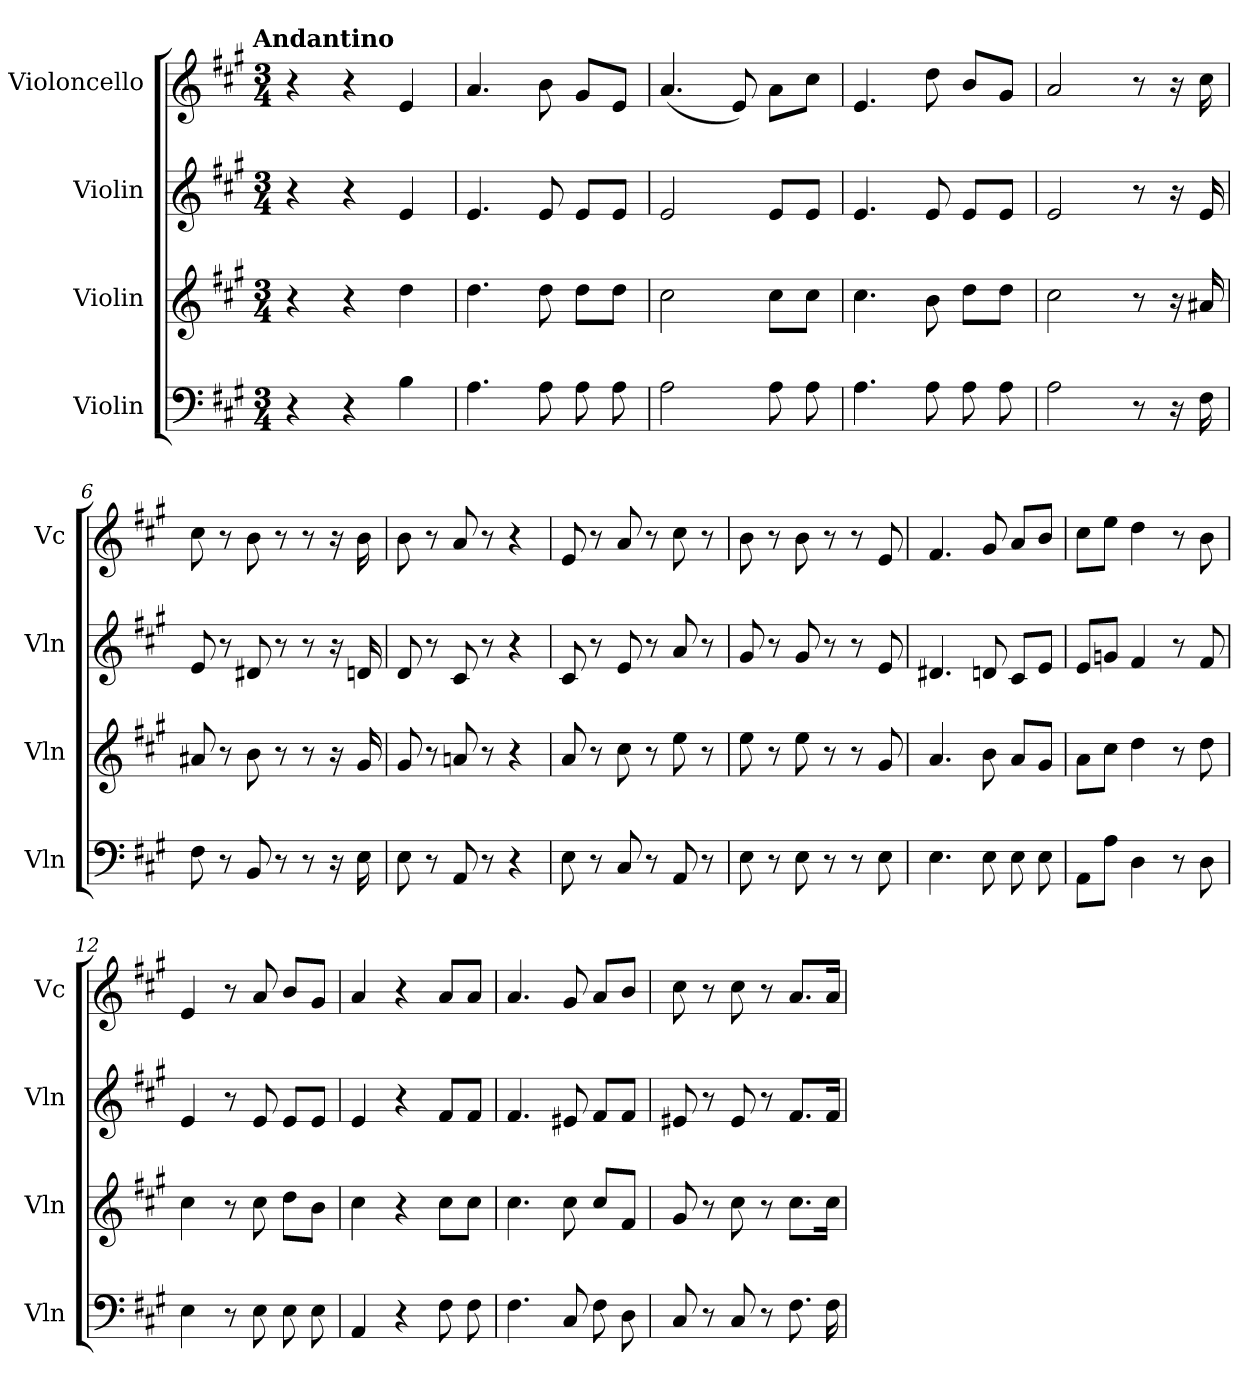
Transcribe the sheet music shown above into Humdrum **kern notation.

**kern	**kern	**kern	**kern
*part4	*part3	*part2	*part1
*staff4	*staff3	*staff2	*staff1
*I"Violin	*I"Violin	*I"Violin	*I"Violoncello
*I'Vln	*I'Vln	*I'Vln	*I'Vc
*clefF4	*clefG2	*clefG2	*clefG2
*k[f#c#g#]	*k[f#c#g#]	*k[f#c#g#]	*k[f#c#g#]
!!LO:TX:omd:t=Andantino
*M3/4	*M3/4	*M3/4	*M3/4
*MM94	*MM94	*MM94	*MM94
=1	=1	=1	=1
4r	4r	4r	4r
4r	4r	4r	4r
4B\	4dd\	4e/	4e/
=2	=2	=2	=2
4.A\	4.dd\	4.e/	4.a/
8A\	8dd\	8e/	8b\
8A\	8dd\L	8e/L	8g#/L
8A\	8dd\J	8e/J	8e/J
=3	=3	=3	=3
2A\	2cc#\	2e/	(<4.a/
.	.	.	8e/)
8A\	8cc#\L	8e/L	8a\L
8A\	8cc#\J	8e/J	8cc#\J
=4	=4	=4	=4
4.A\	4.cc#\	4.e/	4.e/
8A\	8b\	8e/	8dd\
8A\	8dd\L	8e/L	8b/L
8A\	8dd\J	8e/J	8g#/J
=5	=5	=5	=5
2A\	2cc#\	2e/	2a/
8r	8r	8r	8r
16r	16r	16r	16r
16F#\	16a#X/	16e/	16cc#\
!!LO:LB:g=z
=6	=6	=6	=6
8F#\	8a#X/	8e/	8cc#\
8r	8r	8r	8r
8BB/	8b\	8d#X/	8b\
8r	8r	8r	8r
8r	8r	8r	8r
16r	16r	16r	16r
16E\	16g#/	16dn/	16b\
=7	=7	=7	=7
8E\	8g#/	8d/	8b\
8r	8r	8r	8r
8AA/	8an/	8c#/	8a/
8r	8r	8r	8r
4r	4r	4r	4r
=8	=8	=8	=8
8E\	8a/	8c#/	8e/
8r	8r	8r	8r
8C#/	8cc#\	8e/	8a/
8r	8r	8r	8r
8AA/	8ee\	8a/	8cc#\
8r	8r	8r	8r
=9	=9	=9	=9
8E\	8ee\	8g#/	8b\
8r	8r	8r	8r
8E\	8ee\	8g#/	8b\
8r	8r	8r	8r
8r	8r	8r	8r
8E\	8g#/	8e/	8e/
=10	=10	=10	=10
4.E\	4.a/	4.d#X/	4.f#/
8E\	8b\	8dn/	8g#/
8E\	8a/L	8c#/L	8a/L
8E\	8g#/J	8e/J	8b/J
!!LO:LB:g=z
=11	=11	=11	=11
8AA\L	8a\L	8e/L	8cc#\L
8A\J	8cc#\J	8gn/J	8ee\J
4D\	4dd\	4f#/	4dd\
8r	8r	8r	8r
8D\	8dd\	8f#/	8b\
=12	=12	=12	=12
4E\	4cc#\	4e/	4e/
8r	8r	8r	8r
8E\	8cc#\	8e/	8a/
8E\	8dd\L	8e/L	8b/L
8E\	8b\J	8e/J	8g#/J
=13	=13	=13	=13
4AA/	4cc#\	4e/	4a/
4r	4r	4r	4r
8F#\	8cc#\L	8f#/L	8a/L
8F#\	8cc#\J	8f#/J	8a/J
=14	=14	=14	=14
4.F#\	4.cc#\	4.f#/	4.a/
8C#/	8cc#\	8e#X/	8g#/
8F#\	8cc#/L	8f#/L	8a/L
8D\	8f#/J	8f#/J	8b/J
=15	=15	=15	=15
8C#/	8g#/	8e#X/	8cc#\
8r	8r	8r	8r
8C#/	8cc#\	8e#/	8cc#\
8r	8r	8r	8r
8.F#\	8.cc#\L	8.f#/L	8.a/L
16F#\	16cc#\Jk	16f#/Jk	16a/Jk
=	=	=	=
*-	*-	*-	*-
